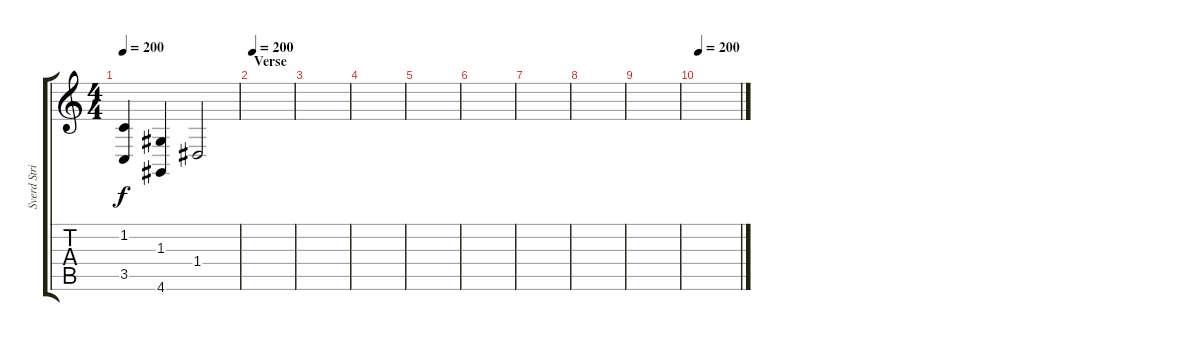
\track ("Sverd Strings" "Sverd Stri") {instrument stringensemble1}
\staff {score tabs}
\tuning (E4 B3 G3 D3 A2 E2) {hide}
\ts (4 4)
\tempo 200
\clef g2
\ks c
(1.2{t} 3.5{t}).4{dy f} (1.3 4.6).4 1.4.2 |
\section ("" "Verse")
\tempo 200
|
|
|
|
|
|
|
|
\tempo 200
